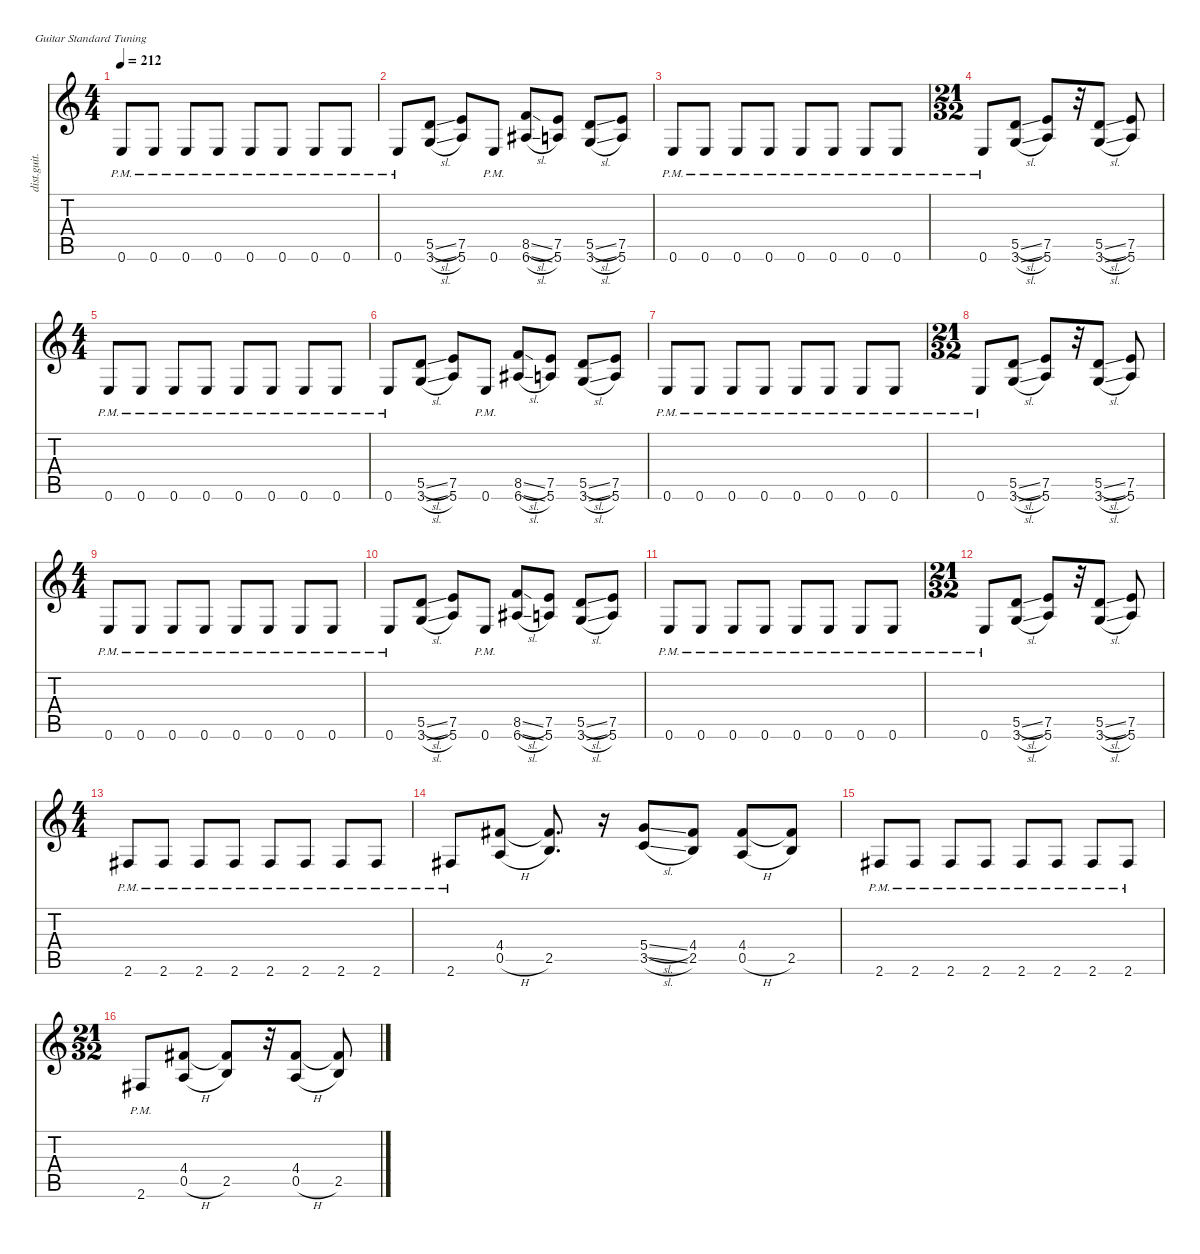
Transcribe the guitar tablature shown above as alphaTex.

\defaultSystemsLayout 4
\hideDynamics
\bracketExtendMode nobrackets
\track ("Rhythm Guitar (Kirk)" "dist.guit.") {instrument distortionguitar}
\staff {score tabs}
\tuning (E4 B3 G3 D3 A2 E2)
\ts (4 4)
\beaming (8 2 2 2 2)
\tempo 212
\clef g2
\ks c
0.6{pm}.8{dy mf} 0.6{pm}.8 0.6{pm}.8 0.6{pm}.8 0.6{pm}.8 0.6{pm}.8 0.6{pm}.8 0.6{pm}.8 |
0.6{pm}.8 (5.5{sl} 3.6{sl}).8 (7.5 5.6).8 0.6{pm}.8 (8.5{sl} 6.6{sl acc #}).8 (7.5 5.6).8 (5.5{sl} 3.6{sl}).8 (7.5 5.6).8 |
0.6{pm}.8 0.6{pm}.8 0.6{pm}.8 0.6{pm}.8 0.6{pm}.8 0.6{pm}.8 0.6{pm}.8 0.6{pm}.8 |
\ts (21 32)
\beaming (8 2 2 2 2)
0.6{pm}.8 (5.5{sl} 3.6{sl}).8 (7.5 5.6).8 r.32 (5.5{sl} 3.6{sl}).8 (7.5 5.6).8 |
\ts (4 4)
\beaming (8 2 2 2 2)
0.6{pm}.8 0.6{pm}.8 0.6{pm}.8 0.6{pm}.8 0.6{pm}.8 0.6{pm}.8 0.6{pm}.8 0.6{pm}.8 |
0.6{pm}.8 (5.5{sl} 3.6{sl}).8 (7.5 5.6).8 0.6{pm}.8 (8.5{sl} 6.6{sl acc #}).8 (7.5 5.6).8 (5.5{sl} 3.6{sl}).8 (7.5 5.6).8 |
0.6{pm}.8 0.6{pm}.8 0.6{pm}.8 0.6{pm}.8 0.6{pm}.8 0.6{pm}.8 0.6{pm}.8 0.6{pm}.8 |
\ts (21 32)
\beaming (8 2 2 2 2)
0.6{pm}.8 (5.5{sl} 3.6{sl}).8 (7.5 5.6).8 r.32 (5.5{sl} 3.6{sl}).8 (7.5 5.6).8 |
\ts (4 4)
\beaming (8 2 2 2 2)
0.6{pm}.8 0.6{pm}.8 0.6{pm}.8 0.6{pm}.8 0.6{pm}.8 0.6{pm}.8 0.6{pm}.8 0.6{pm}.8 |
0.6{pm}.8 (5.5{sl} 3.6{sl}).8 (7.5 5.6).8 0.6{pm}.8 (8.5{sl} 6.6{sl acc #}).8 (7.5 5.6).8 (5.5{sl} 3.6{sl}).8 (7.5 5.6).8 |
0.6{pm}.8 0.6{pm}.8 0.6{pm}.8 0.6{pm}.8 0.6{pm}.8 0.6{pm}.8 0.6{pm}.8 0.6{pm}.8 |
\ts (21 32)
\beaming (8 2 2 2 2)
0.6{pm}.8 (5.5{sl} 3.6{sl}).8 (7.5 5.6).8 r.32 (5.5{sl} 3.6{sl}).8 (7.5 5.6).8 |
\ts (4 4)
\beaming (8 2 2 2 2)
2.6{pm acc #}.8 2.6{pm acc #}.8 2.6{pm acc #}.8 2.6{pm acc #}.8 2.6{pm acc #}.8 2.6{pm acc #}.8 2.6{pm acc #}.8 2.6{pm acc #}.8 |
2.6{pm acc #}.8 (4.4{acc #} 0.5{h}).8 (4.4{t acc #} 2.5).8{d} r.16 (5.4{sl} 3.5{sl}).8 (4.4{acc #} 2.5).8 (4.4{acc #} 0.5{h}).8 (4.4{t acc #} 2.5).8 |
2.6{pm acc #}.8 2.6{pm acc #}.8 2.6{pm acc #}.8 2.6{pm acc #}.8 2.6{pm acc #}.8 2.6{pm acc #}.8 2.6{pm acc #}.8 2.6{pm acc #}.8 |
\ts (21 32)
\beaming (8 2 2 2 2)
2.6{pm acc #}.8 (4.4{acc #} 0.5{h}).8 (4.4{t acc #} 2.5).8 r.32 (4.4{acc #} 0.5{h}).8 (4.4{t acc #} 2.5).8
